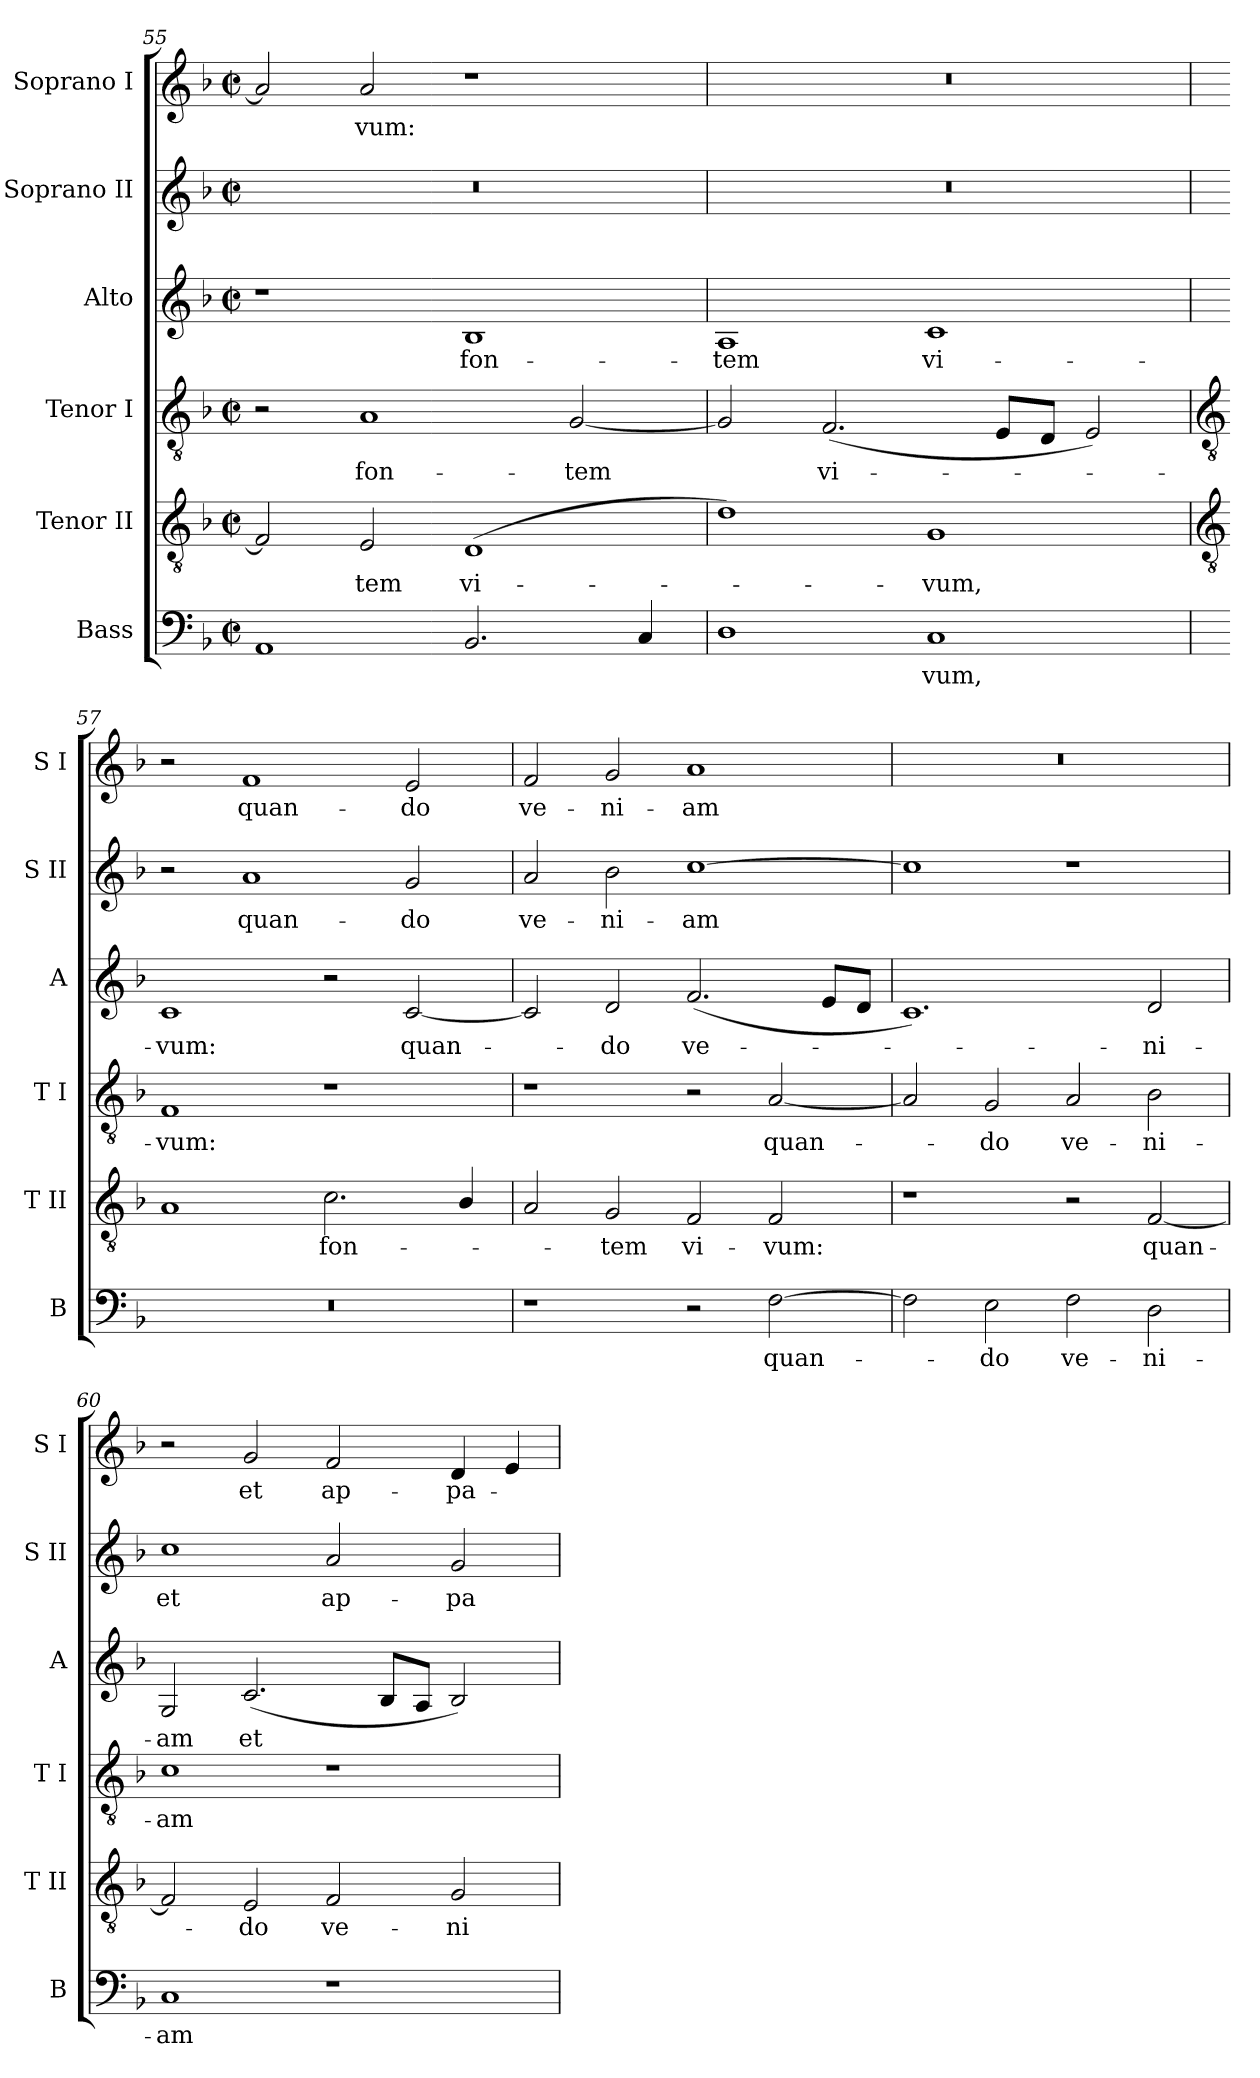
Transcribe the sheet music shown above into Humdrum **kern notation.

**kern	**text	**kern	**text	**kern	**text	**kern	**text	**kern	**text	**kern	**text
*part6	*part6	*part5	*part5	*part4	*part4	*part3	*part3	*part2	*part2	*part1	*part1
*staff6	*staff6	*staff5	*staff5	*staff4	*staff4	*staff3	*staff3	*staff2	*staff2	*staff1	*staff1
*I"Bass	*	*I"Tenor II	*	*I"Tenor I	*	*I"Alto	*	*I"Soprano II	*	*I"Soprano I	*
*I'B	*	*I'T II	*	*I'T I	*	*I'A	*	*I'S II	*	*I'S I	*
*clefF4	*	*clefGv2	*	*clefGv2	*	*clefG2	*	*clefG2	*	*clefG2	*
*k[b-]	*	*k[b-]	*	*k[b-]	*	*k[b-]	*	*k[b-]	*	*k[b-]	*
*F:	*	*F:	*	*F:	*	*F:	*	*F:	*	*F:	*
*M4/2	*	*M4/2	*	*M4/2	*	*M4/2	*	*M4/2	*	*M4/2	*
*met(c|)	*	*met(c|)	*	*met(c|)	*	*met(c|)	*	*met(c|)	*	*met(c|)	*
=55	=55	=55	=55	=55	=55	=55	=55	=55	=55	=55	=55
1AA	.	2F]	.	2r	.	1r	.	0r	.	2a]	.
!	!	!	!LO:LY:b	!	!LO:LY:b	!	!	!	!	!	!LO:LY:b
.	.	2E	tem	1A	fon-	.	.	.	.	2a	vum:
!	!	!	!LO:LY:b	!	!	!	!LO:LY:b	!	!	!	!
2.BB-	.	(<1D	vi-	.	.	1B-	fon-	.	.	1r	.
!	!	!	!	!	!LO:LY:b	!	!	!	!	!	!
.	.	.	.	[2G	-tem	.	.	.	.	.	.
4C	.	.	.	.	.	.	.	.	.	.	.
=56	=56	=56	=56	=56	=56	=56	=56	=56	=56	=56	=56
!	!	!	!	!	!	!	!LO:LY:b	!	!	!	!
1D	.	1d)	.	2G]	.	1A	-tem	0r	.	0r	.
!	!	!	!	!	!LO:LY:b	!	!	!	!	!	!
.	.	.	.	(<2.F	vi-	.	.	.	.	.	.
!	!LO:LY:b	!	!LO:LY:b	!	!	!	!LO:LY:b	!	!	!	!
1C	vum,	1G	vum,	.	.	1c	vi-	.	.	.	.
.	.	.	.	8EL	.	.	.	.	.	.	.
.	.	.	.	8DJ	.	.	.	.	.	.	.
.	.	.	.	2E)	.	.	.	.	.	.	.
!!LO:LB:g=z
=57	=57	=57	=57	=57	=57	=57	=57	=57	=57	=57	=57
*	*	*clefGv2	*	*clefGv2	*	*	*	*	*	*	*
!	!	!	!	!	!LO:LY:b	!	!LO:LY:b	!	!	!	!
0r	.	1A	.	1F	vum:	1c	-vum:	2r	.	2r	.
!	!	!	!	!	!	!	!	!	!LO:LY:b	!	!LO:LY:b
.	.	.	.	.	.	.	.	1a	quan-	1f	quan-
!	!	!	!LO:LY:b	!	!	!	!	!	!	!	!
.	.	2.c	fon-	1r	.	2r	.	.	.	.	.
!	!	!	!	!	!	!	!LO:LY:b	!	!LO:LY:b	!	!LO:LY:b
.	.	.	.	.	.	[2c	quan-	2g	-do	2e	-do
.	.	4B-/	.	.	.	.	.	.	.	.	.
=58	=58	=58	=58	=58	=58	=58	=58	=58	=58	=58	=58
!	!	!	!	!	!	!	!	!	!LO:LY:b	!	!LO:LY:b
1r	.	2A	.	1r	.	2c]	.	2a	ve-	2f	ve-
!	!	!	!LO:LY:b	!	!	!	!LO:LY:b	!	!LO:LY:b	!	!LO:LY:b
.	.	2G	tem	.	.	2d	do	2b-	-ni-	2g	-ni-
!	!	!	!LO:LY:b	!	!	!	!LO:LY:b	!	!LO:LY:b	!	!LO:LY:b
2r	.	2F	vi-	2r	.	(<2.f	ve-	[1cc	-am	1a	-am
!	!LO:LY:b	!	!LO:LY:b	!	!LO:LY:b	!	!	!	!	!	!
[2F	quan-	2F	-vum:	[2A	quan-	.	.	.	.	.	.
.	.	.	.	.	.	8eL	.	.	.	.	.
.	.	.	.	.	.	8dJ	.	.	.	.	.
=59	=59	=59	=59	=59	=59	=59	=59	=59	=59	=59	=59
2F]	.	1r	.	2A]	.	1.c)	.	1cc]	.	0r	.
!	!LO:LY:b	!	!	!	!LO:LY:b	!	!	!	!	!	!
2E	do	.	.	2G	do	.	.	.	.	.	.
!	!LO:LY:b	!	!	!	!LO:LY:b	!	!	!	!	!	!
2F	ve-	2r	.	2A	ve-	.	.	1r	.	.	.
!	!LO:LY:b	!	!LO:LY:b	!	!LO:LY:b	!	!LO:LY:b	!	!	!	!
2D	-ni-	[2F	quan-	2B-	-ni-	2d	ni-	.	.	.	.
=60	=60	=60	=60	=60	=60	=60	=60	=60	=60	=60	=60
!	!LO:LY:b	!	!	!	!LO:LY:b	!	!LO:LY:b	!	!LO:LY:b	!	!
1C	-am	2F]	.	1c	-am	2G	-am	1cc	et	2r	.
!	!	!	!LO:LY:b	!	!	!	!LO:LY:b	!	!	!	!LO:LY:b
.	.	2E	do	.	.	(<2.c	et	.	.	2g	et
!	!	!	!LO:LY:b	!	!	!	!	!	!LO:LY:b	!	!LO:LY:b
1r	.	2F	ve-	1r	.	.	.	2a	ap-	2f	ap-
.	.	.	.	.	.	8B-L	.	.	.	.	.
.	.	.	.	.	.	8AJ	.	.	.	.	.
!	!	!	!LO:LY:b	!	!	!	!	!	!LO:LY:b	!	!LO:LY:b
.	.	2G	-ni-	.	.	2B-)	.	2g	-pa-	4d	-pa-
.	.	.	.	.	.	.	.	.	.	4e	.
=	=	=	=	=	=	=	=	=	=	=	=
*-	*-	*-	*-	*-	*-	*-	*-	*-	*-	*-	*-
